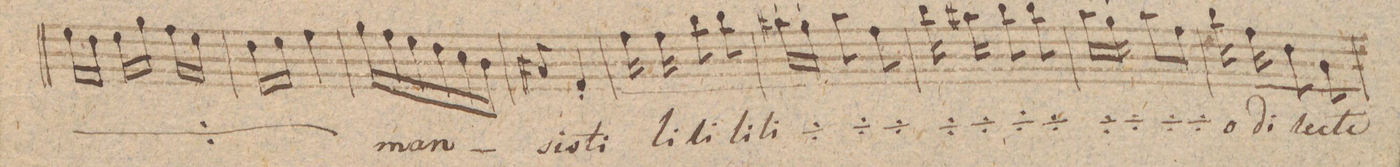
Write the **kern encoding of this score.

**kern	**text
*I"Canto Solo	*
*clefC1	*
*k[]	*
*M3/8	*
16cc\LL	{in
16b\JJ	.
16cc\LL	ven-
16ee\JJ	.
16dd\LL	-tre
16cc\JJ	.
=54	=54
16b\LL	mio}
16cc\JJ	.
4dd\	.
=55	=55
16ee\LL	man-
16dd\	.
16cc\	.
16b\	.
16a\	.
16g\JJ	.
=56	=56
8f#X/	-sis-
4d/	-ti
=57	=57
16dd\	li
16dd\	li
8gg\	li
8gg\	li
=58	=58
16ff#X'\LL	{li
16ee'\JJ	li
8ff#\	li
8dd\	li
=59	=59
16gg\	li
16ff#X\	li
8gg\	li
8gg\	li
=60	=60
16ff'\LL	li
16ee'\JJ	li
8ff\L	li
8dd\J	li}
=61	=61
16gg\	o-
16dd\	-di-
8b\	-le-
8g\	-cte
=62	=62
*-	*-
